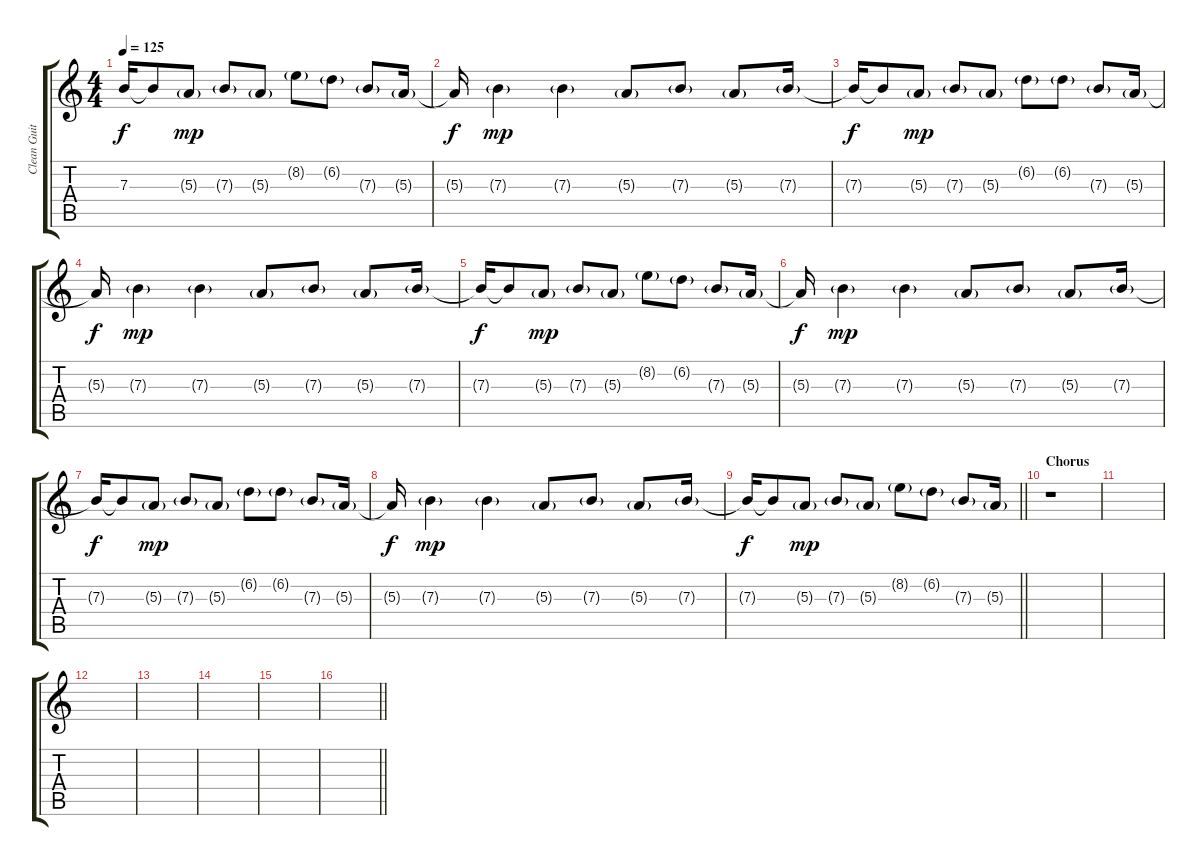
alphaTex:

\track ("Clean Guitar Effect" "Clean Guit") {instrument electricguitarjazz}
\staff {score tabs}
\tuning (Db4 Ab3 E3 B2 Gb2 B1) {hide}
\ts (4 4)
\tempo 125
\clef g2
\ks c
7.3{t}.16{dy f} 7.3{t}.8 5.3{g}.8{dy mp} 7.3{g}.8 5.3{g}.8 8.2{g}.8 6.2{g}.8 7.3{g}.8 5.3{g}.16 |
5.3{t}.16{dy f} 7.3{g}.4{dy mp} 7.3{g}.4 5.3{g}.8 7.3{g}.8 5.3{g}.8 7.3{g}.16 |
7.3{t}.16{dy f} 7.3{t}.8 5.3{g}.8{dy mp} 7.3{g}.8 5.3{g}.8 6.2{g}.8 6.2{g}.8 7.3{g}.8 5.3{g}.16 |
5.3{t}.16{dy f} 7.3{g}.4{dy mp} 7.3{g}.4 5.3{g}.8 7.3{g}.8 5.3{g}.8 7.3{g}.16 |
7.3{t}.16{dy f} 7.3{t}.8 5.3{g}.8{dy mp} 7.3{g}.8 5.3{g}.8 8.2{g}.8 6.2{g}.8 7.3{g}.8 5.3{g}.16 |
5.3{t}.16{dy f} 7.3{g}.4{dy mp} 7.3{g}.4 5.3{g}.8 7.3{g}.8 5.3{g}.8 7.3{g}.16 |
7.3{t}.16{dy f} 7.3{t}.8 5.3{g}.8{dy mp} 7.3{g}.8 5.3{g}.8 6.2{g}.8 6.2{g}.8 7.3{g}.8 5.3{g}.16 |
5.3{t}.16{dy f} 7.3{g}.4{dy mp} 7.3{g}.4 5.3{g}.8 7.3{g}.8 5.3{g}.8 7.3{g}.16 |
\barLineRight lightlight
7.3{t}.16{dy f} 7.3{t}.8 5.3{g}.8{dy mp} 7.3{g}.8 5.3{g}.8 8.2{g}.8 6.2{g}.8 7.3{g}.8 5.3{g}.16 |
\section ("" "Chorus")
r.1 |
|
|
|
|
|
\barLineRight lightlight
